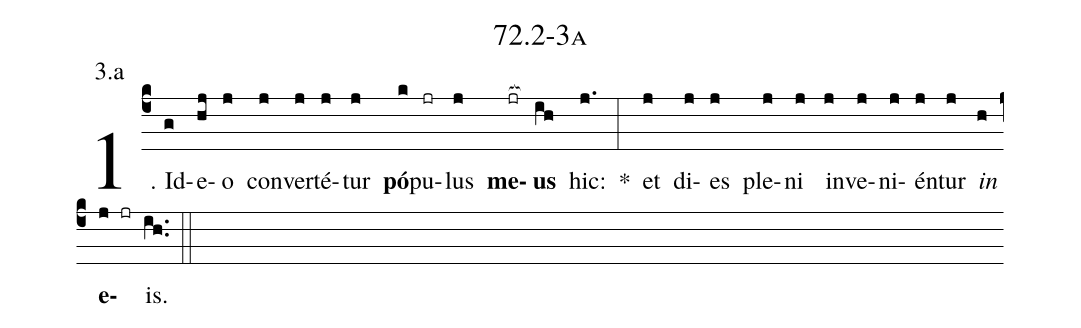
name: 72.2-3a;
annotation: 3.a;
%%
(c4)1. Id(g)e(hj)o(j) con(j)ver(j)té(j)tur(j) <b>pó</b>(k)pu(jr)lus(j) <b>me</b>(jr[ocb:1{])<b>us</b>(ih[ocb:0}]) hic:(j.) *(:) et(j) di(j)es(j) ple(j)ni(j) in(j)ve(j)ni(j)én(j)tur(j) <i>in</i>(h) <b>e</b>(j jr)is.(ih..) (::)


%E(j) u(j) o(j) u(h) a(j) e.(ih..) (::)
